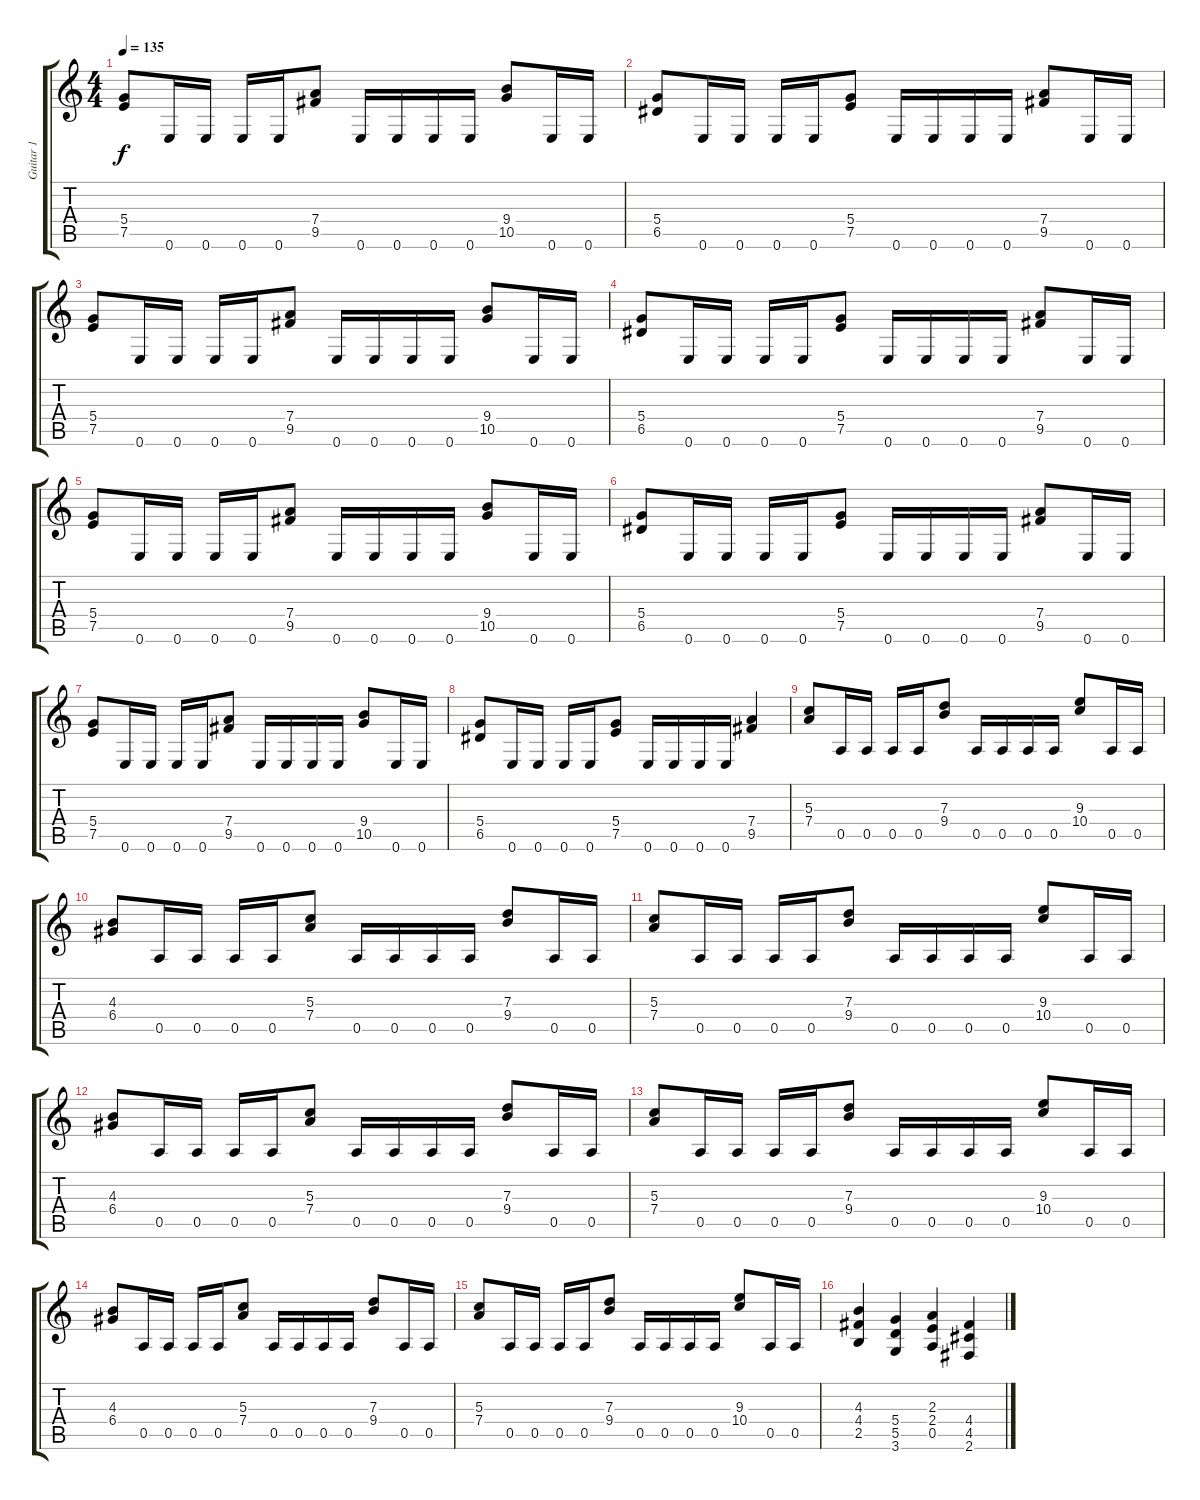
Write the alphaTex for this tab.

\track ("Guitar 1" "Guitar 1") {instrument distortionguitar}
\staff {score tabs}
\tuning (E4 B3 G3 D3 A2 E2) {hide}
\ts (4 4)
\tempo 135
\clef g2
\ks c
(5.4 7.5).8{dy f} 0.6.16 0.6.16 0.6.16 0.6.16 (7.4 9.5).8 0.6.16 0.6.16 0.6.16 0.6.16 (9.4 10.5).8 0.6.16 0.6.16 |
(5.4 6.5).8 0.6.16 0.6.16 0.6.16 0.6.16 (5.4 7.5).8 0.6.16 0.6.16 0.6.16 0.6.16 (7.4 9.5).8 0.6.16 0.6.16 |
(5.4 7.5).8 0.6.16 0.6.16 0.6.16 0.6.16 (7.4 9.5).8 0.6.16 0.6.16 0.6.16 0.6.16 (9.4 10.5).8 0.6.16 0.6.16 |
(5.4 6.5).8 0.6.16 0.6.16 0.6.16 0.6.16 (5.4 7.5).8 0.6.16 0.6.16 0.6.16 0.6.16 (7.4 9.5).8 0.6.16 0.6.16 |
(5.4 7.5).8 0.6.16 0.6.16 0.6.16 0.6.16 (7.4 9.5).8 0.6.16 0.6.16 0.6.16 0.6.16 (9.4 10.5).8 0.6.16 0.6.16 |
(5.4 6.5).8 0.6.16 0.6.16 0.6.16 0.6.16 (5.4 7.5).8 0.6.16 0.6.16 0.6.16 0.6.16 (7.4 9.5).8 0.6.16 0.6.16 |
(5.4 7.5).8 0.6.16 0.6.16 0.6.16 0.6.16 (7.4 9.5).8 0.6.16 0.6.16 0.6.16 0.6.16 (9.4 10.5).8 0.6.16 0.6.16 |
(5.4 6.5).8 0.6.16 0.6.16 0.6.16 0.6.16 (5.4 7.5).8 0.6.16 0.6.16 0.6.16 0.6.16 (7.4 9.5).4 |
(5.3 7.4).8 0.5.16 0.5.16 0.5.16 0.5.16 (7.3 9.4).8 0.5.16 0.5.16 0.5.16 0.5.16 (9.3 10.4).8 0.5.16 0.5.16 |
(4.3 6.4).8 0.5.16 0.5.16 0.5.16 0.5.16 (5.3 7.4).8 0.5.16 0.5.16 0.5.16 0.5.16 (7.3 9.4).8 0.5.16 0.5.16 |
(5.3 7.4).8 0.5.16 0.5.16 0.5.16 0.5.16 (7.3 9.4).8 0.5.16 0.5.16 0.5.16 0.5.16 (9.3 10.4).8 0.5.16 0.5.16 |
(4.3 6.4).8 0.5.16 0.5.16 0.5.16 0.5.16 (5.3 7.4).8 0.5.16 0.5.16 0.5.16 0.5.16 (7.3 9.4).8 0.5.16 0.5.16 |
(5.3 7.4).8 0.5.16 0.5.16 0.5.16 0.5.16 (7.3 9.4).8 0.5.16 0.5.16 0.5.16 0.5.16 (9.3 10.4).8 0.5.16 0.5.16 |
(4.3 6.4).8 0.5.16 0.5.16 0.5.16 0.5.16 (5.3 7.4).8 0.5.16 0.5.16 0.5.16 0.5.16 (7.3 9.4).8 0.5.16 0.5.16 |
(5.3 7.4).8 0.5.16 0.5.16 0.5.16 0.5.16 (7.3 9.4).8 0.5.16 0.5.16 0.5.16 0.5.16 (9.3 10.4).8 0.5.16 0.5.16 |
(4.3 4.4 2.5).4 (5.4 5.5 3.6).4 (2.3 2.4 0.5).4 (4.4 4.5 2.6).4
